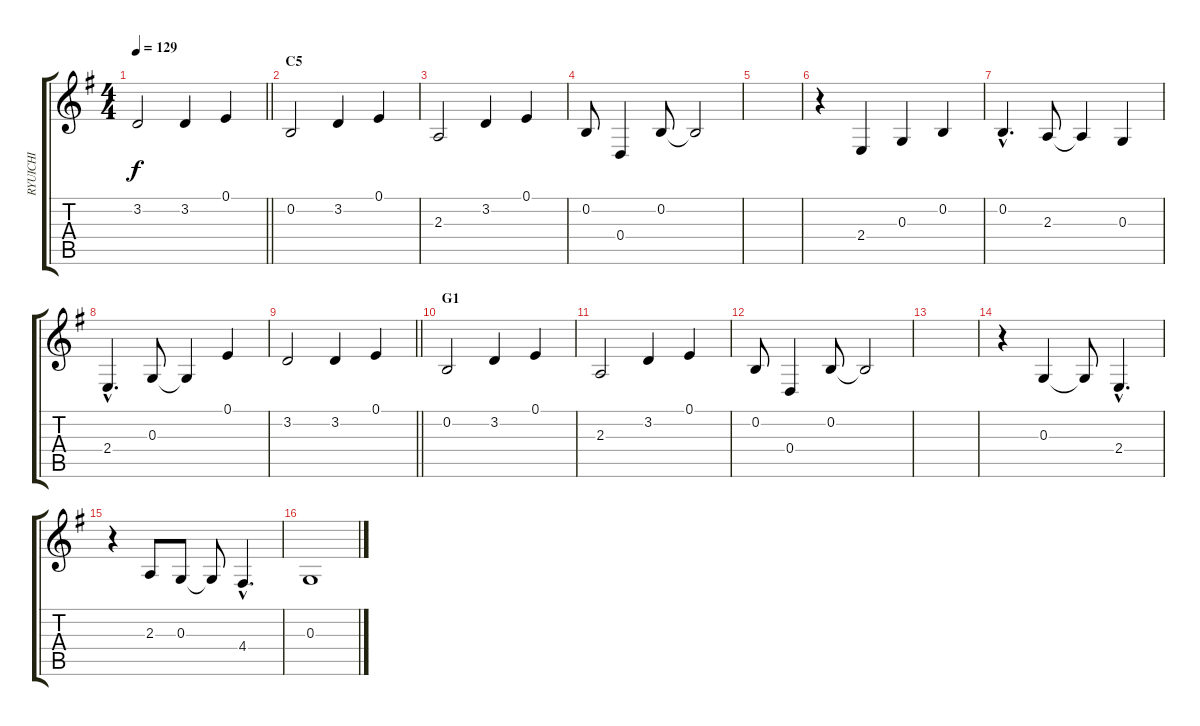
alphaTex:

\track ("RYUICHI" "RYUICHI") {instrument oboe}
\staff {score tabs}
\tuning (E4 B3 G3 D3 A2 E2) {hide}
\ts (4 4)
\tempo 129
\clef g2
\barLineRight lightlight
\ks g
3.2.2{dy f} 3.2.4 0.1.4 |
\section ("" "C5")
0.2.2 3.2.4 0.1.4 |
2.3.2 3.2.4 0.1.4 |
0.2.8 0.4.4 0.2.8 0.2{t}.2 |
|
r.4 2.4.4 0.3.4 0.2.4 |
0.2{hac}.4{d} 2.3.8 2.3{t}.4 0.3.4 |
2.4{hac}.4{d} 0.3.8 0.3{t}.4 0.1.4 |
\barLineRight lightlight
3.2.2 3.2.4 0.1.4 |
\section ("" "G1")
0.2.2 3.2.4 0.1.4 |
2.3.2 3.2.4 0.1.4 |
0.2.8 0.4.4 0.2.8 0.2{t}.2 |
|
r.4 0.3.4 0.3{t}.8 2.4{hac}.4{d} |
r.4 2.3.8 0.3.8 0.3{t}.8 4.4{hac}.4{d} |
0.3.1
